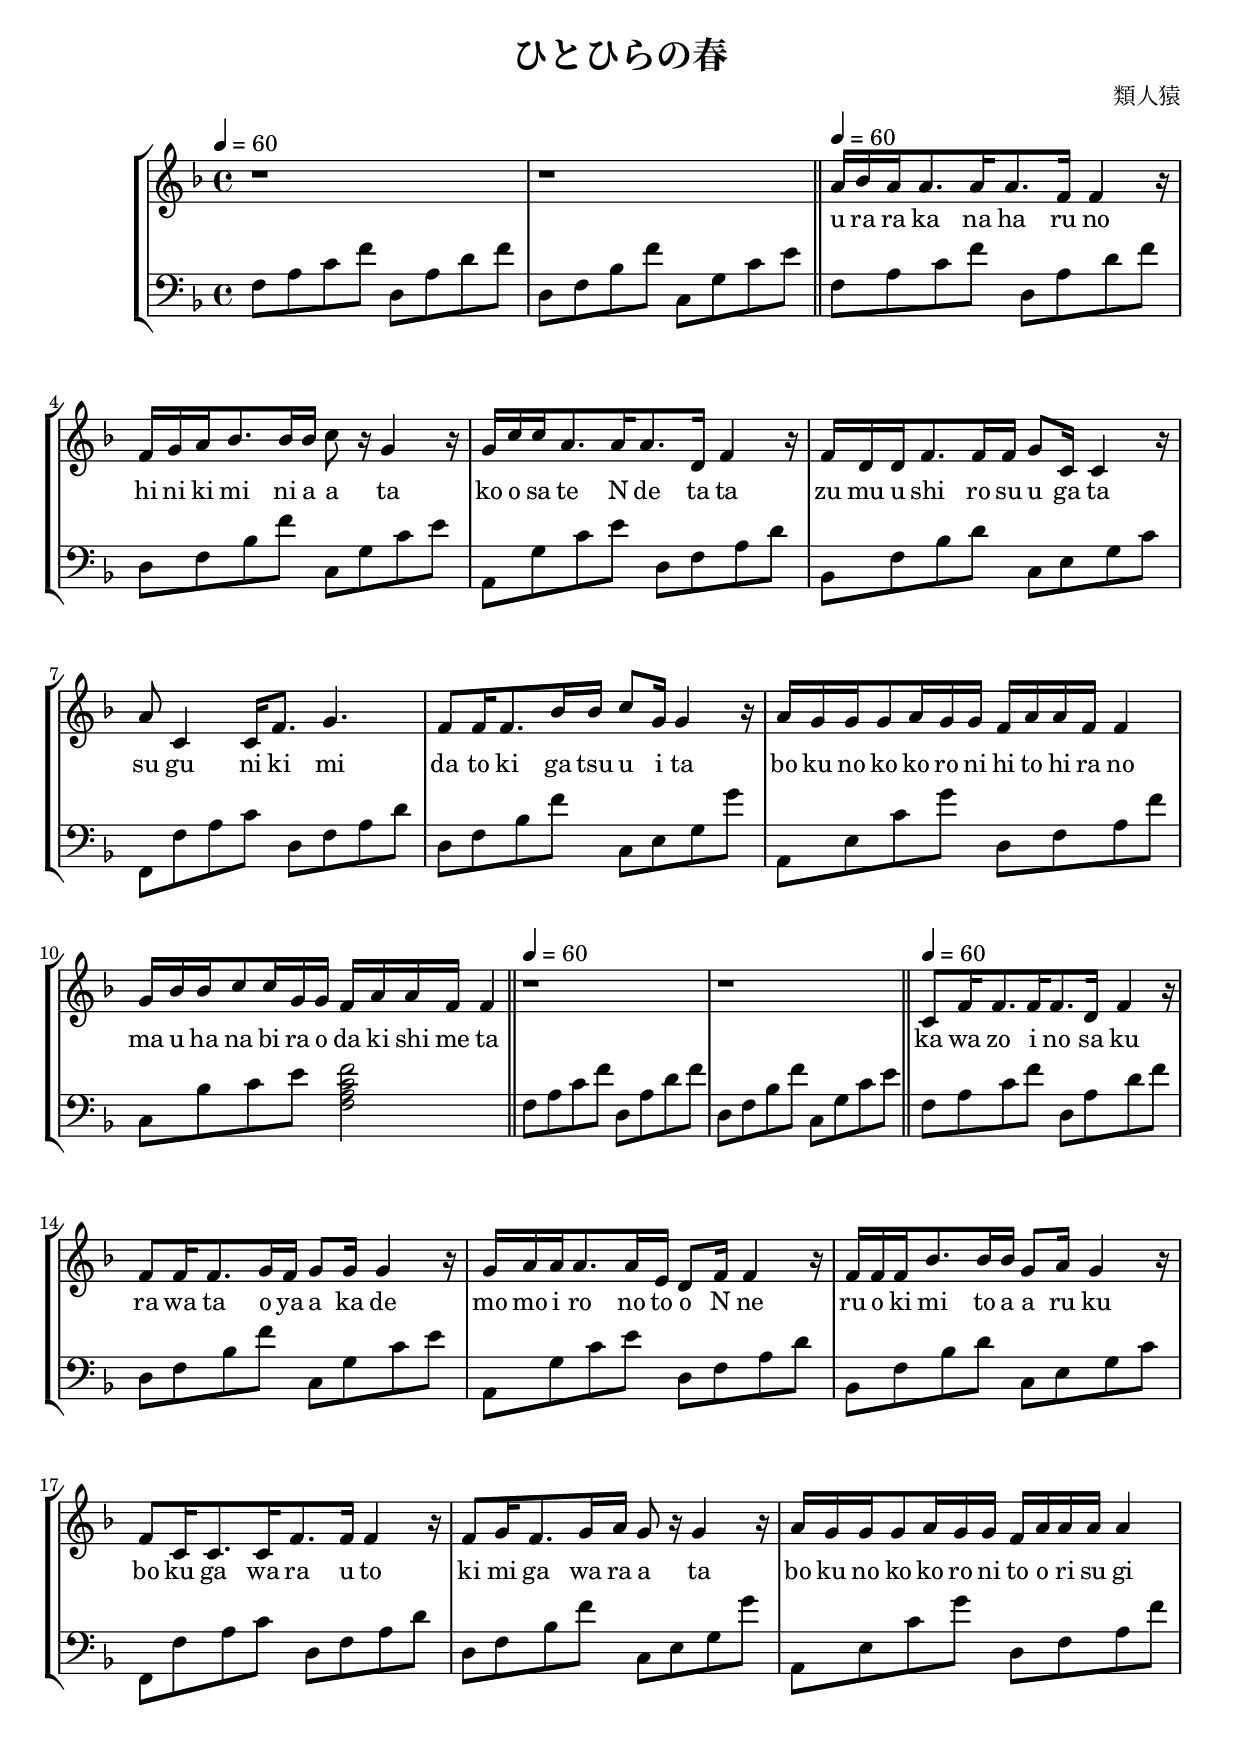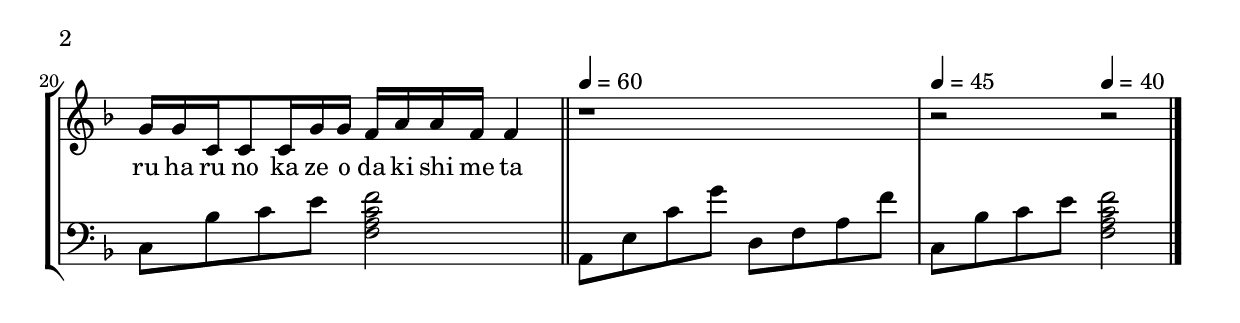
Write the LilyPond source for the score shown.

\version "2.12.1"

\header {
	 title = \markup {ひとひらの春}
	 composer = \markup \center-column {類人猿}
}
melody = {

	\key f \major
	\tempo 4 = 60
	\clef treble
	\time 4/4
		\key f \major
	\tempo 4 = 60
	\clef treble
 r1  r1 
	a'16 bes'16 a'16 a'8. a'16 a'8. f'16 f'4 r16 f'16 g'16 a'16 bes'8. bes'16 bes'16 c''8 r16 g'4 r16 g'16 c''16 c''16 a'8. a'16 a'8. d'16 f'4 r16 f'16 d'16 d'16 f'8. f'16 f'16 g'8 c'16 c'4 r16 a'8 c'4 c'16 f'8. g'4. f'8 f'16 f'8. bes'16 bes'16 c''8 g'16 g'4 r16 a'16 g'16 g'16 g'8 a'16 g'16 g'16 f'16 a'16 a'16 f'16 f'4 g'16 bes'16 bes'16 c''8 c''16 g'16 g'16 f'16 a'16 a'16 f'16 f'4 
		\tempo 4 = 60
	\clef treble
 r1  r1 
	c'8 f'16 f'8. f'16 f'8. d'16 f'4 r16 f'8 f'16 f'8. g'16 f'16 g'8 g'16 g'4 r16 g'16 a'16 a'16 a'8. a'16 e'16 d'8 f'16 f'4 r16 f'16 f'16 f'16 bes'8. bes'16 bes'16 g'8 a'16 g'4 r16 f'8 c'16 c'8. c'16 f'8. f'16 f'4 r16 f'8 g'16 f'8. g'16 a'16 g'8 r16 g'4 r16 a'16 g'16 g'16 g'8 a'16 g'16 g'16 f'16 a'16 a'16 a'16 a'4 g'16 g'16 c'16 c'8 c'16 g'16 g'16 f'16 a'16 a'16 f'16 f'4 
		\tempo 4 = 60
	\clef treble
 r1  \tempo 4 = 45 r2 \tempo 4 = 40 r2 \bar "|."}
text = \lyricmode {

	

	u ra ra ka na ha ru no hi ni ki mi ni a a ta ko o sa te N de ta ta zu mu u shi ro su u ga ta su gu ni ki mi da to ki ga tsu u i ta bo ku no ko ko ro ni hi to hi ra no ma u ha na bi ra o da ki shi me ta 

	

	ka wa zo i no sa ku ra wa ta o ya a ka de mo mo i ro no to o N ne ru o ki mi to a a ru ku bo ku ga wa ra u to ki mi ga wa ra a ta bo ku no ko ko ro ni to o ri su gi ru ha ru no ka ze o da ki shi me ta 

	
}
upper = {

	\tempo 4 = 60
	\key f \major
	\time 4/4
	\clef bass
	f8 a8 c'8 f'8
d8 a8 d'8 f'8
d8 f8 bes8 f'8
c8 g8 c'8 e'8

	  \bar "||" 
	\tempo 4 = 60
	\clef bass
	f8 a8 c'8 f'8
d8 a8 d'8 f'8
d8 f8 bes8 f'8
c8 g8 c'8 e'8
a,8 g8 c'8 e'8
d8 f8 a8 d'8
bes,8 f8 bes8 d'8
c8 e8 g8 c'8
f,8 f8 a8 c'8
d8 f8 a8 d'8
d8 f8 bes8 f'8
c8 e8 g8 g'8
a,8 e8 c'8 g'8
d8 f8 a8 f'8
c8 bes8 c'8 e'8
<f a c' f'>2

	  \bar "||" 
	\tempo 4 = 60
	\clef bass
	f8 a8 c'8 f'8
d8 a8 d'8 f'8
d8 f8 bes8 f'8
c8 g8 c'8 e'8

	  \bar "||" 
	\tempo 4 = 60
	\clef bass
	f8 a8 c'8 f'8
d8 a8 d'8 f'8
d8 f8 bes8 f'8
c8 g8 c'8 e'8
a,8 g8 c'8 e'8
d8 f8 a8 d'8
bes,8 f8 bes8 d'8
c8 e8 g8 c'8
f,8 f8 a8 c'8
d8 f8 a8 d'8
d8 f8 bes8 f'8
c8 e8 g8 g'8
a,8 e8 c'8 g'8
d8 f8 a8 f'8
c8 bes8 c'8 e'8
<f a c' f'>2

	  \bar "||" 
	\tempo 4 = 60
	\clef bass
	a,8 e8 c'8 g'8
d8 f8 a8 f'8
c8 bes8 c'8 e'8
<f a c' f'>2

	 \bar "|."}
lower = {

	\tempo 4 = 60
	\key f \major
	\time 4/4
	\clef bass
	<f a c' f'>2
<d a d' f'>2
<d f bes f'>2
<c g c' e'>2

	  \bar "||" 
	\tempo 4 = 60
	\clef bass
	<f a c' f'>2
<d a d' f'>2
<d f bes f'>2
<c g c' e'>2
<a, g c' e'>2
<d f a d'>2
<bes, f bes d'>2
<c e g c'>2
<f, f a c'>2
<d f a d'>2
<d f bes f'>2
<c e g g'>2
<a, e c' g'>2
<d f a f'>2
<c bes c' e'>2
<f a c' f'>2

	  \bar "||" 
	\tempo 4 = 60
	\clef bass
	<f a c' f'>2
<d a d' f'>2
<d f bes f'>2
<c g c' e'>2

	  \bar "||" 
	\tempo 4 = 60
	\clef bass
	<f a c' f'>2
<d a d' f'>2
<d f bes f'>2
<c g c' e'>2
<a, g c' e'>2
<d f a d'>2
<bes, f bes d'>2
<c e g c'>2
<f, f a c'>2
<d f a d'>2
<d f bes f'>2
<c e g g'>2
<a, e c' g'>2
<d f a f'>2
<c bes c' e'>2
<f a c' f'>2

	  \bar "||" 
	\tempo 4 = 60
	\clef bass
	<a, e c' g'>2
<d f a f'>2
<c bes c' e'>2
<f a c' f'>2

	 \bar "|."}
\score {
	<<
		 \new StaffGroup <<
		 \new Voice = "one" { \melody }
		 \new Lyrics \lyricsto "one" \text
			 \new Staff {\upper}
		 >>
	>>
	\layout {
		\context {
			\Voice
			\remove Note_heads_engraver
			\consists Completion_heads_engraver
		}
	}
	\midi {
	\context {
		\Score
		 tempoWholesPerMinute = #(ly:make-moment 120 4)
	}
	}
}
